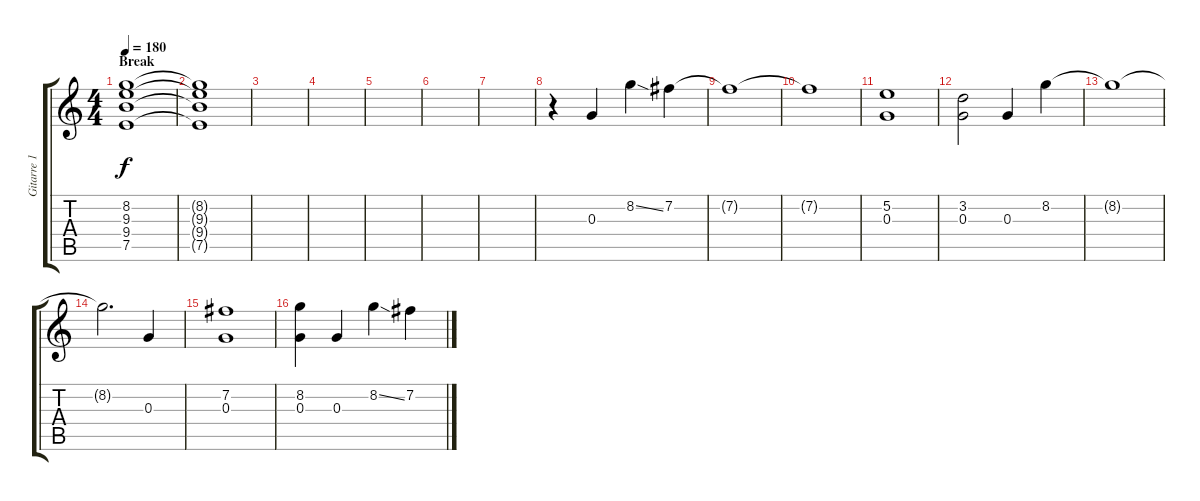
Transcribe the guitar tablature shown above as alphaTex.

\track ("Gitarre 1" "Gitarre 1") {instrument overdrivenguitar}
\staff {score tabs}
\tuning (E4 B3 G3 D3 A2 E2) {hide}
\ts (4 4)
\section ("" "Break")
\tempo 180
\clef g2
\ks c
(8.2 9.3 9.4 7.5).1{dy f} |
(8.2{t} 9.3{t} 9.4{t} 7.5{t}).1 |
|
|
|
|
|
r.4 0.3.4 8.2{ss}.4 7.2.4 |
7.2{t}.1 |
7.2{t}.1 |
(5.2 0.3).1 |
(3.2 0.3).2 0.3.4 8.2.4 |
8.2{t}.1 |
8.2{t}.2{d} 0.3.4 |
(7.2 0.3).1 |
(8.2 0.3).4 0.3.4 8.2{ss}.4 7.2.4
